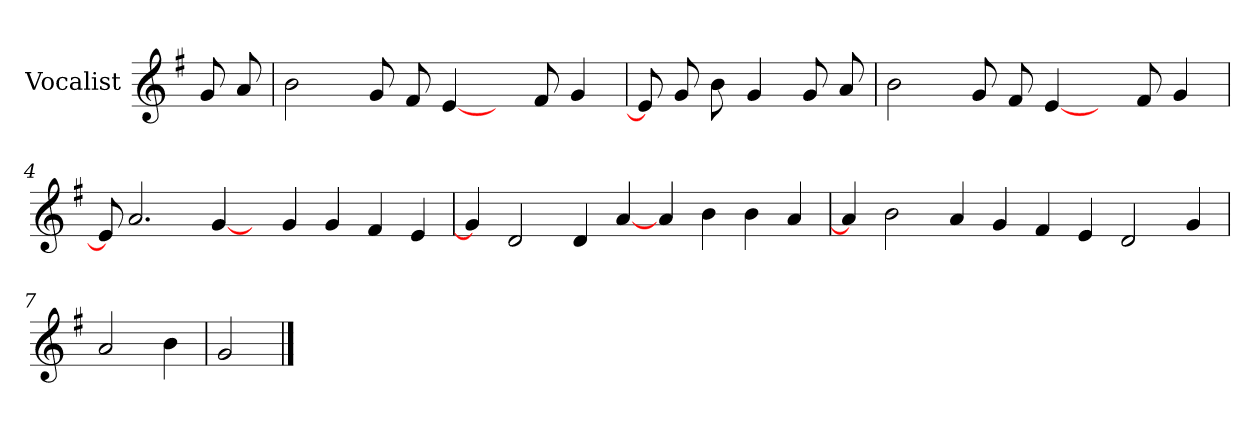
**kern
*part1
*staff1
*I"Vocalist
*k[f#]
*G:
=
8g
8a
=1
2b
8g
8f#
[4e
8ryy
8f#
4g
=2
8e]
8g
8b
4g
8g
8a
=3
2b
8g
8f#
[4e
8ryy
8f#
4g
=4
8e]
2.a
[4g
8ryy
4g
4g
4f#
4e
=5
4g]
2d
4d
[4a
4a
4b
4b
4a
=6
4a]
2b
4a
4g
4f#
4e
2d
4g
=7
2a
4b
=8
2g
==
*-
